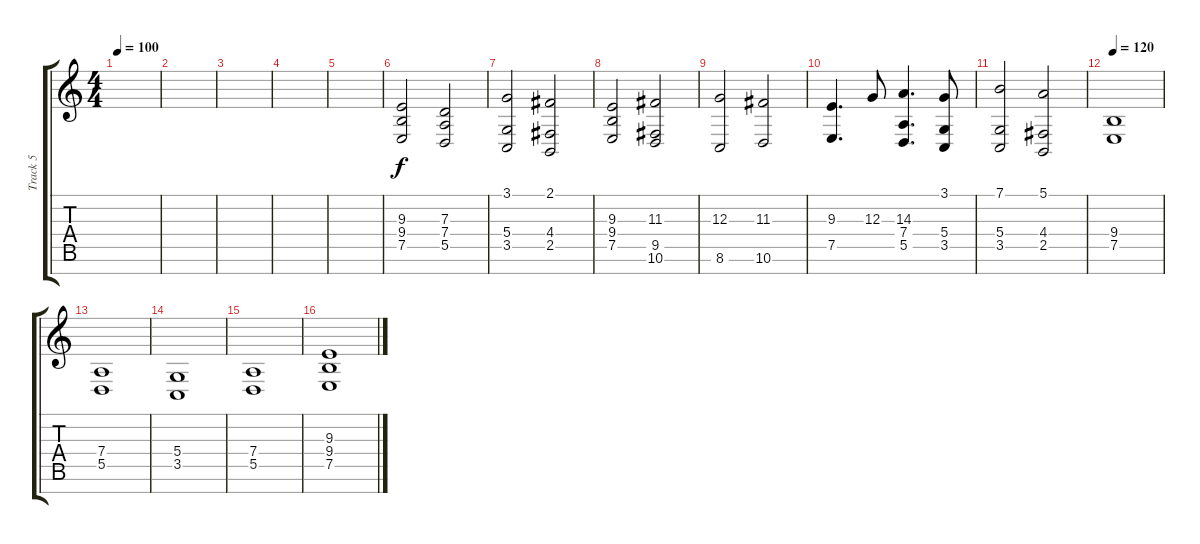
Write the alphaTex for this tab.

\track ("Track 5" "Track 5") {instrument choiraahs}
\staff {score tabs}
\tuning (E4 B3 G3 D3 A2 E2 B1) {hide}
\ts (4 4)
\tempo 100
\clef g2
\ks c
|
|
|
|
|
(9.3 9.4 7.5).2 (7.3 7.4 5.5).2 |
(3.1 5.4 3.5).2 (2.1 4.4 2.5).2 |
(9.3 9.4 7.5).2 (11.3 9.5 10.6).2 |
(12.3 8.6).2 (11.3 10.6).2 |
(9.3 7.5).4{d} 12.3.8 (14.3 7.4 5.5).4{d} (3.1 5.4 3.5).8 |
(7.1 5.4 3.5).2 (5.1 4.4 2.5).2 |
\tempo 120
(9.4 7.5).1 |
(7.4 5.5).1 |
(5.4 3.5).1 |
(7.4 5.5).1 |
(9.3 9.4 7.5).1
